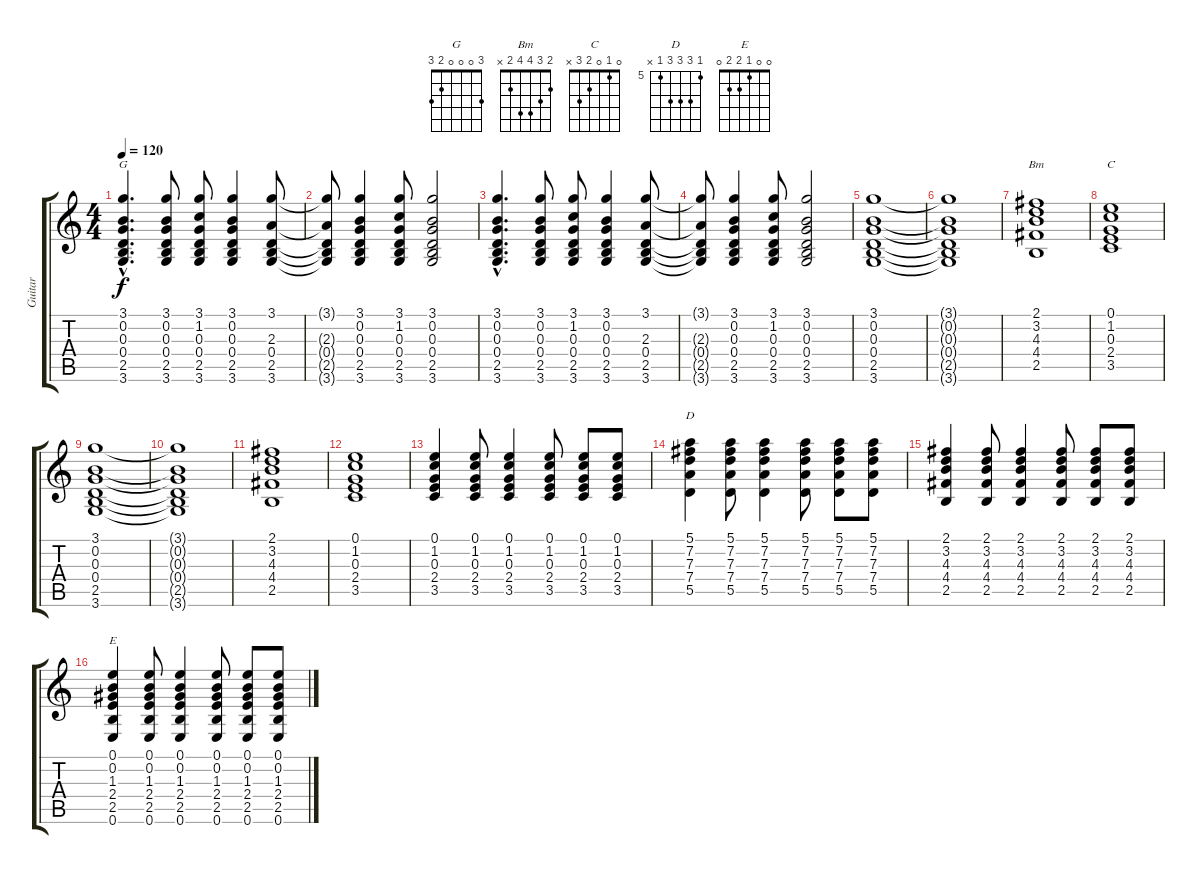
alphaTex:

\track ("Guitar" "Guitar") {instrument acousticguitarsteel}
\staff {score tabs}
\tuning (E4 B3 G3 D3 A2 E2) {hide}
\chord ("G" 3 0 0 0 2 3)
\chord ("Bm" 2 3 4 4 2 x)
\chord ("C" 0 1 0 2 3 x)
\chord ("D" 5 7 7 7 5 x) {firstfret 5}
\chord ("E" 0 0 1 2 2 0)
\ts (4 4)
\tempo 120
\clef g2
\ks c
(3.1{hac} 0.2{hac} 0.3{hac} 0.4{hac} 2.5{hac} 3.6{hac}).4{d ch "G" dy f instrument acousticguitarsteel} (3.1 0.2 0.3 0.4 2.5 3.6).8 (3.1 1.2 0.3 0.4 2.5 3.6).8 (3.1 0.2 0.3 0.4 2.5 3.6).4 (3.1 2.3 0.4 2.5 3.6).8 |
(3.1{t} 2.3{t} 0.4{t} 2.5{t} 3.6{t}).8 (3.1 0.2 0.3 0.4 2.5 3.6).4 (3.1 1.2 0.3 0.4 2.5 3.6).8 (3.1 0.2 0.3 0.4 2.5 3.6).2 |
(3.1{hac} 0.2{hac} 0.3{hac} 0.4{hac} 2.5{hac} 3.6{hac}).4{d} (3.1 0.2 0.3 0.4 2.5 3.6).8 (3.1 1.2 0.3 0.4 2.5 3.6).8 (3.1 0.2 0.3 0.4 2.5 3.6).4 (3.1 2.3 0.4 2.5 3.6).8 |
(3.1{t} 2.3{t} 0.4{t} 2.5{t} 3.6{t}).8 (3.1 0.2 0.3 0.4 2.5 3.6).4 (3.1 1.2 0.3 0.4 2.5 3.6).8 (3.1 0.2 0.3 0.4 2.5 3.6).2 |
(3.1 0.2 0.3 0.4 2.5 3.6).1 |
(3.1{t} 0.2{t} 0.3{t} 0.4{t} 2.5{t} 3.6{t}).1 |
(2.1 3.2 4.3 4.4 2.5).1{ch "Bm"} |
(0.1 1.2 0.3 2.4 3.5).1{ch "C"} |
(3.1 0.2 0.3 0.4 2.5 3.6).1 |
(3.1{t} 0.2{t} 0.3{t} 0.4{t} 2.5{t} 3.6{t}).1 |
(2.1 3.2 4.3 4.4 2.5).1 |
(0.1 1.2 0.3 2.4 3.5).1 |
(0.1 1.2 0.3 2.4 3.5).4 (0.1 1.2 0.3 2.4 3.5).8 (0.1 1.2 0.3 2.4 3.5).4 (0.1 1.2 0.3 2.4 3.5).8 (0.1 1.2 0.3 2.4 3.5).8 (0.1 1.2 0.3 2.4 3.5).8 |
(5.1 7.2 7.3 7.4 5.5).4{ch "D"} (5.1 7.2 7.3 7.4 5.5).8 (5.1 7.2 7.3 7.4 5.5).4 (5.1 7.2 7.3 7.4 5.5).8 (5.1 7.2 7.3 7.4 5.5).8 (5.1 7.2 7.3 7.4 5.5).8 |
(2.1 3.2 4.3 4.4 2.5).4 (2.1 3.2 4.3 4.4 2.5).8 (2.1 3.2 4.3 4.4 2.5).4 (2.1 3.2 4.3 4.4 2.5).8 (2.1 3.2 4.3 4.4 2.5).8 (2.1 3.2 4.3 4.4 2.5).8 |
(0.1 0.2 1.3 2.4 2.5 0.6).4{ch "E"} (0.1 0.2 1.3 2.4 2.5 0.6).8 (0.1 0.2 1.3 2.4 2.5 0.6).4 (0.1 0.2 1.3 2.4 2.5 0.6).8 (0.1 0.2 1.3 2.4 2.5 0.6).8 (0.1 0.2 1.3 2.4 2.5 0.6).8
